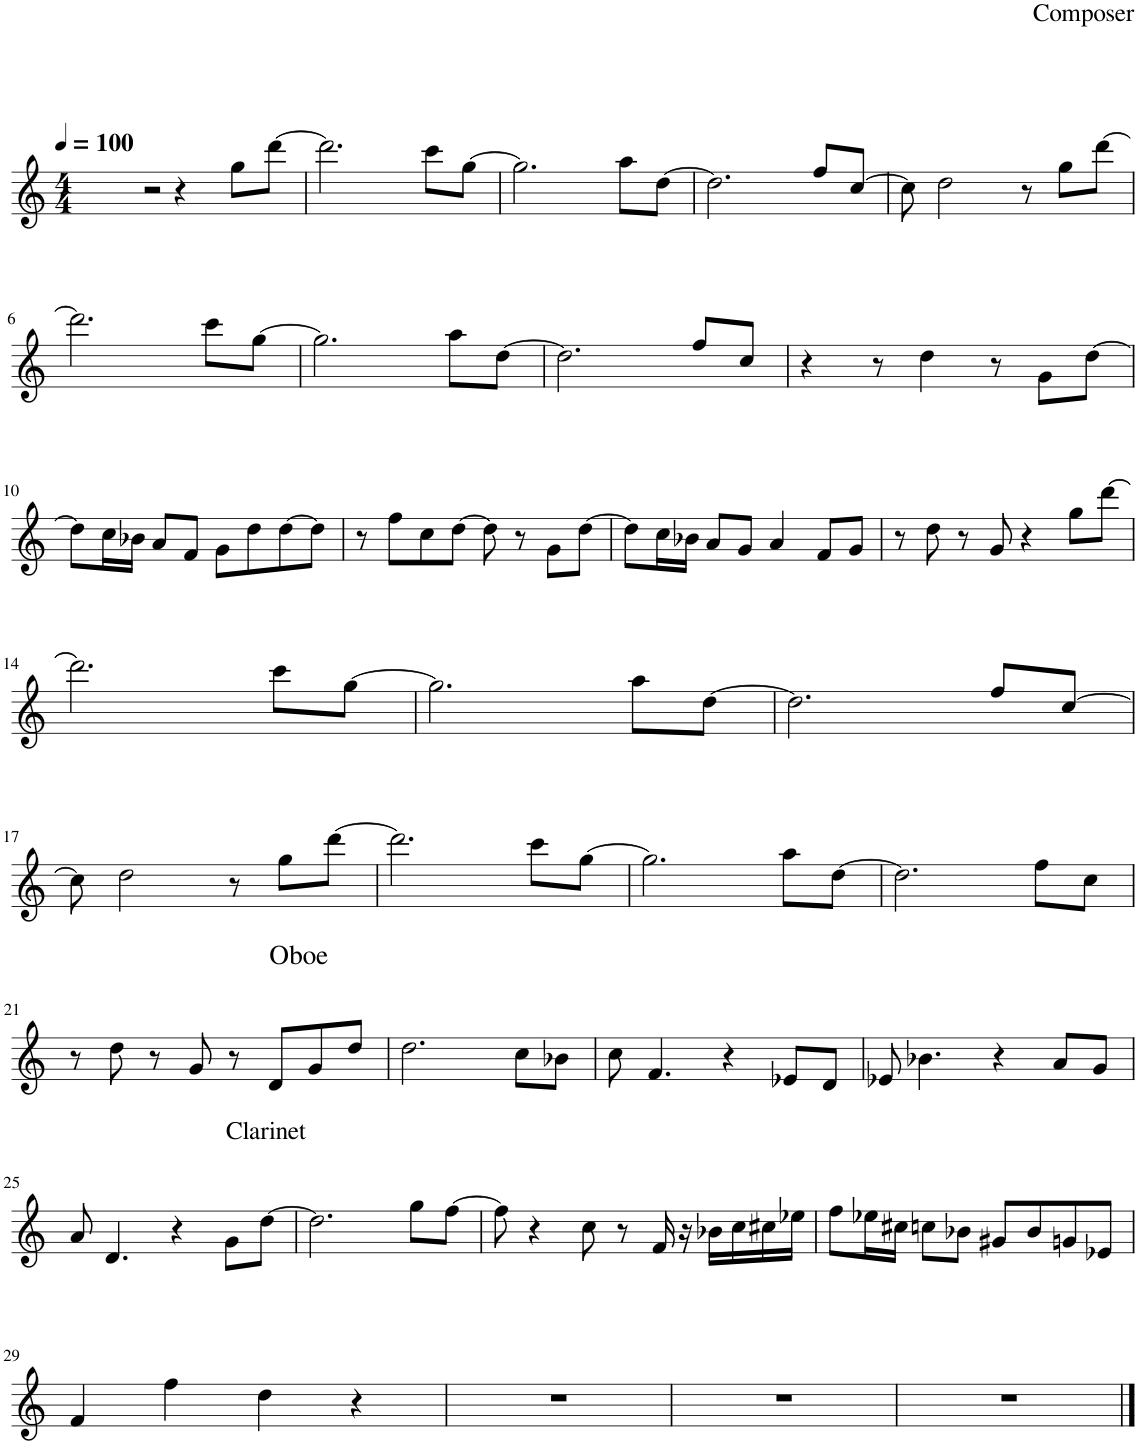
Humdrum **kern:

**kern
*part1
*staff1
*I"Piano
*I'Pno.
*clefG2
*k[]
*M4/4
*MM100
=1
2r
4r
8gg\L
[8ddd\J
=2
2.ddd\]
8ccc\L
[8gg\J
=3
2.gg\]
8aa\L
[8dd\J
=4
2.dd\]
8ff/L
[8cc/J
=5
8cc\]
2dd\
8r
8gg\L
[8ddd\J
!!LO:LB:g=z
=6
2.ddd\]
8ccc\L
[8gg\J
=7
2.gg\]
8aa\L
[8dd\J
=8
2.dd\]
8ff/L
8cc/J
=9
4r
8r
4dd\
8r
8g\L
[8dd\J
!!LO:LB:g=z
=10
8dd\L]
16cc\L
16b-X\JJ
8a/L
8f/J
8g\L
8dd\
[8dd\
8dd\J]
=11
8r
8ff\L
8cc\
[8dd\J
8dd\]
8r
8g\L
[8dd\J
=12
8dd\L]
16cc\L
16b-X\JJ
8a/L
8g/J
4a/
8f/L
8g/J
=13
8r
8dd\
8r
8g/
4r
8gg\L
[8ddd\J
!!LO:LB:g=z
=14
2.ddd\]
8ccc\L
[8gg\J
=15
2.gg\]
8aa\L
[8dd\J
=16
2.dd\]
8ff/L
[8cc/J
!!LO:LB:g=z
=17
8cc\]
2dd\
8r
8gg\L
[8ddd\J
=18
2.ddd\]
8ccc\L
[8gg\J
=19
2.gg\]
8aa\L
[8dd\J
=20
2.dd\]
8ff\L
8cc\J
!!LO:LB:g=z
=21
8r
8dd\
8r
8g/
8r
!LO:TX:a:t=Oboe
8d/L
8g/
8dd/J
=22
2.dd\
8cc\L
8b-X\J
=23
8cc\
4.f/
4r
8e-X/L
8d/J
=24
8e-X/
4.b-X\
4r
8a/L
8g/J
!!LO:LB:g=z
=25
8a/
4.d/
4r
!LO:TX:a:t=Clarinet
8g\L
[8dd\J
=26
2.dd\]
8gg\L
[8ff\J
=27
8ff\]
4r
8cc\
8r
16f/
16r
16b-X\LL
16cc\
16cc#X\
16ee-X\JJ
=28
8ff\L
16ee-X\L
16cc#X\JJ
8ccn\L
8b-X\J
8g#X/L
8b-/
8gn/
8e-X/J
!!LO:LB:g=z
=29
4f/
4ff\
4dd\
4r
=30
1r
=31
1r
=32
1r
==
*-
